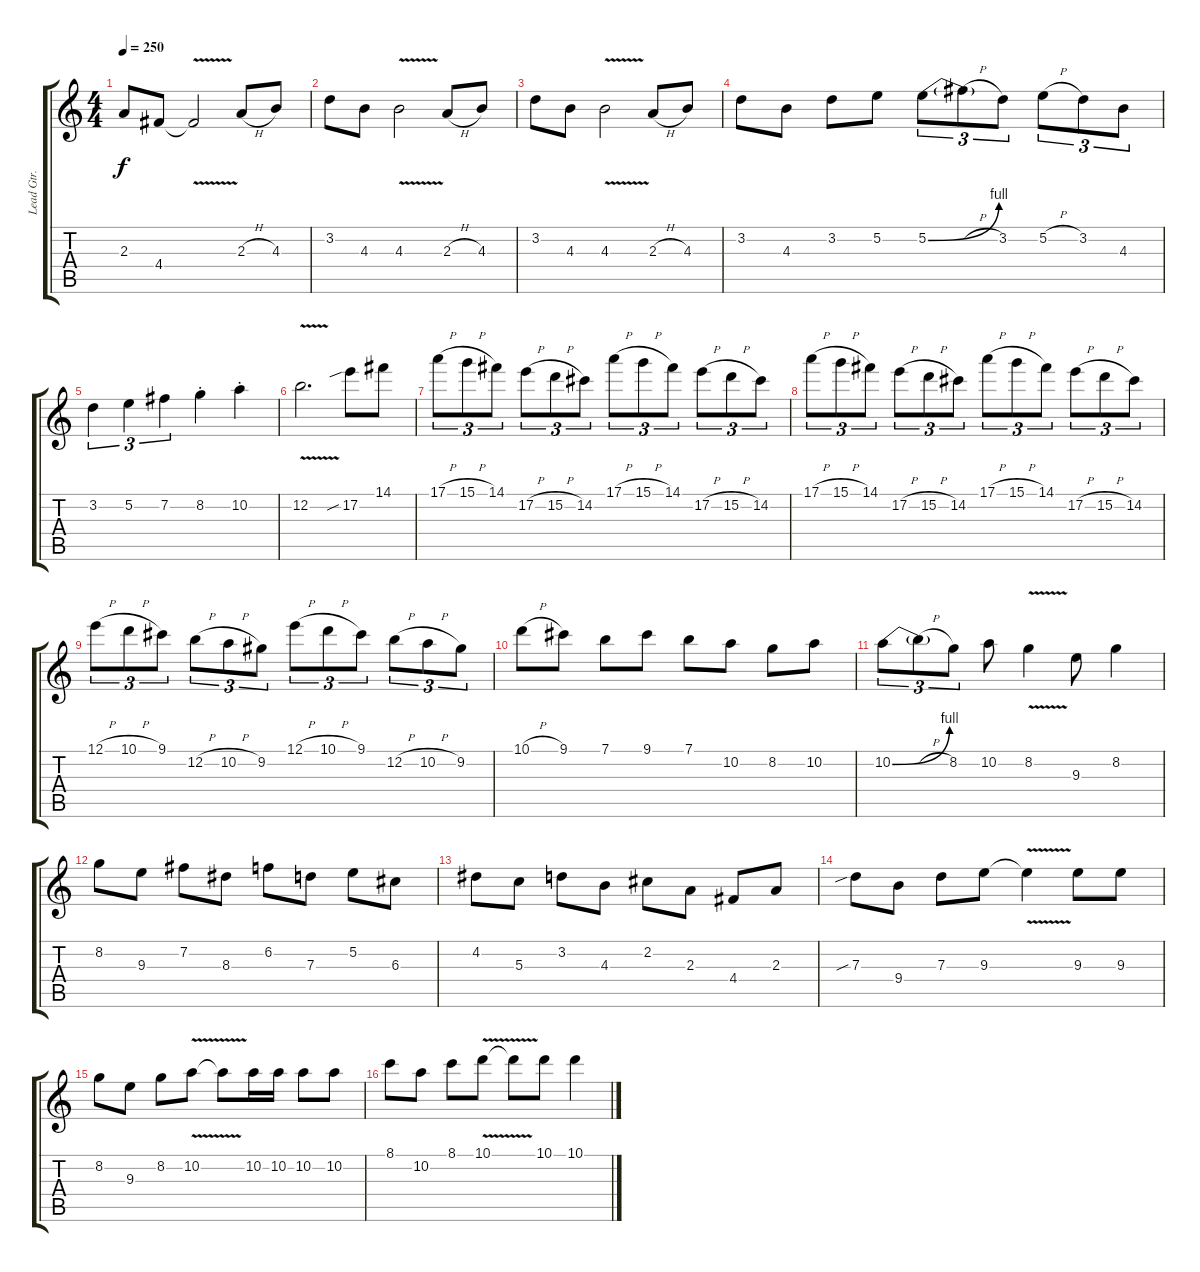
\track ("Lead Gtr." "Lead Gtr.") {instrument distortionguitar}
\staff {score tabs}
\tuning (E4 B3 G3 D3 A2 E2) {hide}
\ts (4 4)
\tempo 250
\clef g2
\ks c
2.3.8{dy f} 4.4.8 4.4{v t}.2 2.3{h}.8 4.3.8 |
3.2.8 4.3.8 4.3{v}.2 2.3{h}.8 4.3.8 |
3.2.8 4.3.8 4.3{v}.2 2.3{h}.8 4.3.8 |
3.2.8 4.3.8 3.2.8 5.2.8 5.2{be (bend 0 0 60 4)}.8{tu (3 2)} 5.2{h t}.8{tu (3 2)} 3.2.8{tu (3 2)} 5.2{h}.8{tu (3 2)} 3.2.8{tu (3 2)} 4.3.8{tu (3 2)} |
3.2.4{tu (3 2)} 5.2.4{tu (3 2)} 7.2.4{tu (3 2)} 8.2{st}.4 10.2{st}.4 |
12.2{v}.2{d} 17.2{sib}.8 14.1.8 |
17.1{h}.8{tu (3 2)} 15.1{h}.8{tu (3 2)} 14.1.8{tu (3 2)} 17.2{h}.8{tu (3 2)} 15.2{h}.8{tu (3 2)} 14.2.8{tu (3 2)} 17.1{h}.8{tu (3 2)} 15.1{h}.8{tu (3 2)} 14.1.8{tu (3 2)} 17.2{h}.8{tu (3 2)} 15.2{h}.8{tu (3 2)} 14.2.8{tu (3 2)} |
17.1{h}.8{tu (3 2)} 15.1{h}.8{tu (3 2)} 14.1.8{tu (3 2)} 17.2{h}.8{tu (3 2)} 15.2{h}.8{tu (3 2)} 14.2.8{tu (3 2)} 17.1{h}.8{tu (3 2)} 15.1{h}.8{tu (3 2)} 14.1.8{tu (3 2)} 17.2{h}.8{tu (3 2)} 15.2{h}.8{tu (3 2)} 14.2.8{tu (3 2)} |
12.1{h}.8{tu (3 2)} 10.1{h}.8{tu (3 2)} 9.1.8{tu (3 2)} 12.2{h}.8{tu (3 2)} 10.2{h}.8{tu (3 2)} 9.2.8{tu (3 2)} 12.1{h}.8{tu (3 2)} 10.1{h}.8{tu (3 2)} 9.1.8{tu (3 2)} 12.2{h}.8{tu (3 2)} 10.2{h}.8{tu (3 2)} 9.2.8{tu (3 2)} |
10.1{h}.8 9.1.8 7.1.8 9.1.8 7.1.8 10.2.8 8.2.8 10.2.8 |
10.2{be (bend 0 0 60 4)}.8{tu (3 2)} 10.2{h t}.8{tu (3 2)} 8.2.8{tu (3 2)} 10.2.8 8.2{v}.4 9.3.8 8.2.4 |
8.2.8 9.3.8 7.2.8 8.3.8 6.2.8 7.3.8 5.2.8 6.3.8 |
4.2.8 5.3.8 3.2.8 4.3.8 2.2.8 2.3.8 4.4.8 2.3.8 |
7.3{sib}.8 9.4.8 7.3.8 9.3.8 9.3{v t}.4 9.3.8 9.3.8 |
8.2.8 9.3.8 8.2.8 10.2{v}.8 10.2{t}.8 10.2.16 10.2.16 10.2.8 10.2.8 |
8.1.8 10.2.8 8.1.8 10.1{v}.8 10.1{t}.8 10.1.8 10.1.4
